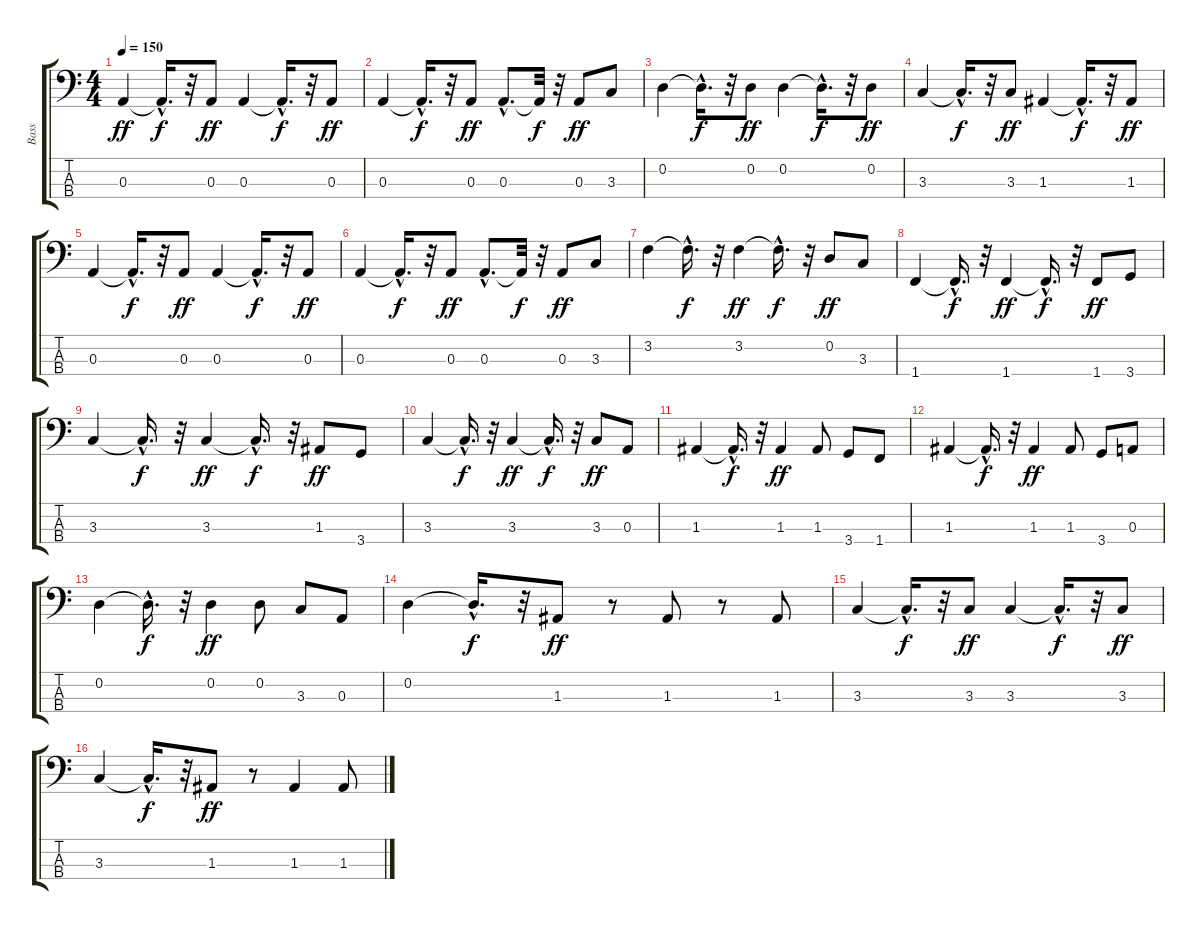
\track ("Bass" "Bass") {instrument electricbassfinger}
\staff {score tabs}
\tuning (G2 D2 A1 E1) {hide}
\ts (4 4)
\tempo 150
\clef f4
\ks c
0.3.4{dy ff} 0.3{hac t}.16{d dy f} r.32 0.3.8{dy ff} 0.3.4 0.3{hac t}.16{d dy f} r.32 0.3.8{dy ff} |
0.3.4 0.3{hac t}.16{d dy f} r.32 0.3.8{dy ff} 0.3{hac}.8{d} 0.3{t}.32{dy f} r.32 0.3.8{dy ff} 3.3.8 |
0.2.4 0.2{hac t}.16{d dy f} r.32 0.2.8{dy ff} 0.2.4 0.2{hac t}.16{d dy f} r.32 0.2.8{dy ff} |
3.3.4 3.3{hac t}.16{d dy f} r.32 3.3.8{dy ff} 1.3.4 1.3{hac t}.16{d dy f} r.32 1.3.8{dy ff} |
0.3.4 0.3{hac t}.16{d dy f} r.32 0.3.8{dy ff} 0.3.4 0.3{hac t}.16{d dy f} r.32 0.3.8{dy ff} |
0.3.4 0.3{hac t}.16{d dy f} r.32 0.3.8{dy ff} 0.3{hac}.8{d} 0.3{t}.32{dy f} r.32 0.3.8{dy ff} 3.3.8 |
3.2.4 3.2{hac t}.16{d dy f} r.32 3.2.4{dy ff} 3.2{hac t}.16{d dy f} r.32 0.2.8{dy ff} 3.3.8 |
1.4.4 1.4{hac t}.16{d dy f} r.32 1.4.4{dy ff} 1.4{hac t}.16{d dy f} r.32 1.4.8{dy ff} 3.4.8 |
3.3.4 3.3{hac t}.16{d dy f} r.32 3.3.4{dy ff} 3.3{hac t}.16{d dy f} r.32 1.3.8{dy ff} 3.4.8 |
3.3.4 3.3{hac t}.16{d dy f} r.32 3.3.4{dy ff} 3.3{hac t}.16{d dy f} r.32 3.3.8{dy ff} 0.3.8 |
1.3.4 1.3{hac t}.16{d dy f} r.32 1.3.4{dy ff} 1.3.8 3.4.8 1.4.8 |
1.3.4 1.3{hac t}.16{d dy f} r.32 1.3.4{dy ff} 1.3.8 3.4.8 0.3.8 |
0.2.4 0.2{hac t}.16{d dy f} r.32 0.2.4{dy ff} 0.2.8 3.3.8 0.3.8 |
0.2.4 0.2{hac t}.16{d dy f} r.32 1.3.8{dy ff} r.8 1.3.8 r.8 1.3.8 |
3.3.4 3.3{hac t}.16{d dy f} r.32 3.3.8{dy ff} 3.3.4 3.3{hac t}.16{d dy f} r.32 3.3.8{dy ff} |
3.3.4 3.3{hac t}.16{d dy f} r.32 1.3.8{dy ff} r.8 1.3.4 1.3.8
